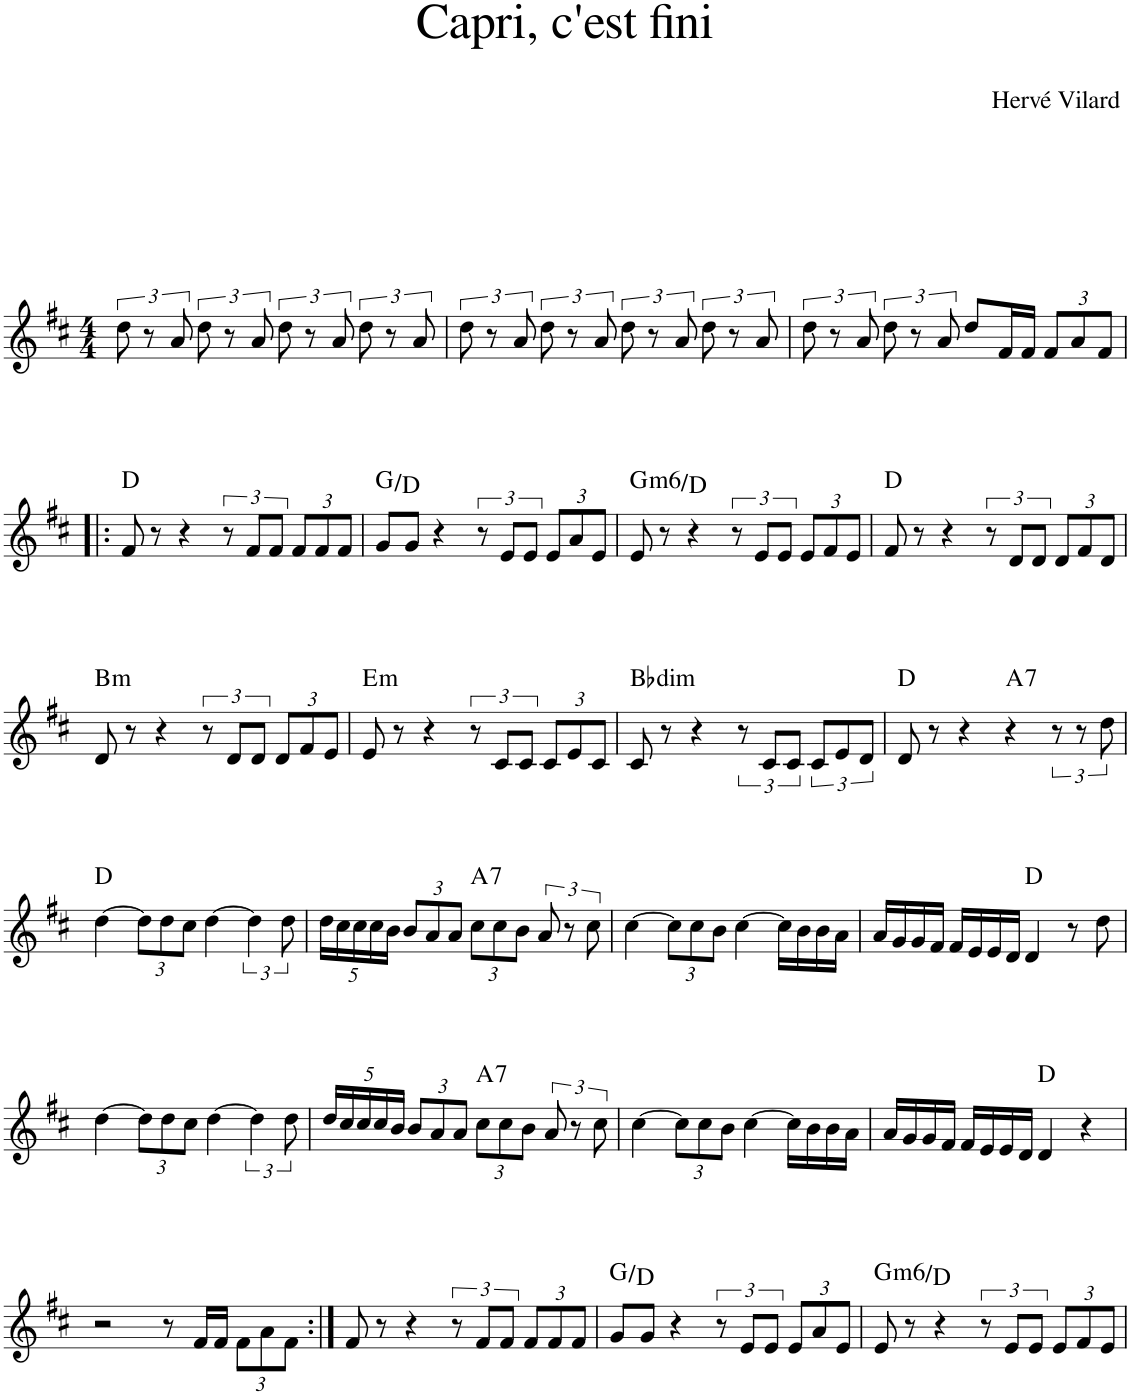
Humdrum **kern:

**kern	**harte
*part1	*part1
*staff1	*
*I"Piano	*
*I'Pno.	*
*clefG2	*
*k[f#c#]	*
*M4/4	*
=1	=1
12dd\	.
12r	.
12a/	.
12dd\	.
12r	.
12a/	.
12dd\	.
12r	.
12a/	.
12dd\	.
12r	.
12a/	.
=2	=2
12dd\	.
12r	.
12a/	.
12dd\	.
12r	.
12a/	.
12dd\	.
12r	.
12a/	.
12dd\	.
12r	.
12a/	.
=3	=3
12dd\	.
12r	.
12a/	.
12dd\	.
12r	.
12a/	.
8dd/L	.
16f#/L	.
16f#/JJ	.
*Xbrackettup	*
12f#/L	.
12a/	.
12f#/J	.
!!LO:LB:g=z
=4!|:	=4!|:
8f#/	D:maj
8r	.
4r	.
*brackettup	*
12r	.
12f#/L	.
12f#/J	.
*Xbrackettup	*
12f#/L	.
12f#/	.
12f#/J	.
=5	=5
8g/L	G:maj/5
8g/J	.
4r	.
*brackettup	*
12r	.
12e/L	.
12e/J	.
*Xbrackettup	*
12e/L	.
12a/	.
12e/J	.
=6	=6
!	!LO:H:kt=m6
8e/	G:min6/5
8r	.
4r	.
*brackettup	*
12r	.
12e/L	.
12e/J	.
*Xbrackettup	*
12e/L	.
12f#/	.
12e/J	.
=7	=7
8f#/	D:maj
8r	.
4r	.
*brackettup	*
12r	.
12d/L	.
12d/J	.
*Xbrackettup	*
12d/L	.
12f#/	.
12d/J	.
!!LO:LB:g=z
=8	=8
!	!LO:H:kt=m
8d/	B:min
8r	.
4r	.
*brackettup	*
12r	.
12d/L	.
12d/J	.
*Xbrackettup	*
12d/L	.
12f#/	.
12e/J	.
=9	=9
!	!LO:H:kt=m
8e/	E:min
8r	.
4r	.
*brackettup	*
12r	.
12c#/L	.
12c#/J	.
*Xbrackettup	*
12c#/L	.
12e/	.
12c#/J	.
=10	=10
!	!LO:H:kt=dim
8c#/	Bb:dim
8r	.
4r	.
*brackettup	*
12r	.
12c#/L	.
12c#/J	.
12c#/L	.
12e/	.
12d/J	.
=11	=11
8d/	D:maj
8r	.
4r	.
!	!LO:H:kt=7
4r	A:7
12r	.
12r	.
12dd\	.
!!LO:LB:g=z
=12	=12
[4dd\	D:maj
*Xbrackettup	*
12dd\L]	.
12dd\	.
12cc#\J	.
[4dd\	.
*brackettup	*
6dd\]	.
12dd\	.
=13	=13
*Xbrackettup	*
20dd\LL	.
20cc#\	.
20cc#\	.
20cc#\	.
20b\JJ	.
12b/L	.
12a/	.
12a/J	.
!	!LO:H:kt=7
12cc#\L	A:7
12cc#\	.
12b\J	.
*brackettup	*
12a/	.
12r	.
12cc#\	.
=14	=14
[4cc#\	.
*Xbrackettup	*
12cc#\L]	.
12cc#\	.
12b\J	.
[4cc#\	.
16cc#\LL]	.
16b\	.
16b\	.
16a\JJ	.
=15	=15
16a/LL	.
16g/	.
16g/	.
16f#/JJ	.
16f#/LL	.
16e/	.
16e/	.
16d/JJ	.
4d/	D:maj
8r	.
8dd\	.
!!LO:LB:g=z
=16	=16
[4dd\	.
12dd\L]	.
12dd\	.
12cc#\J	.
[4dd\	.
*brackettup	*
6dd\]	.
12dd\	.
=17	=17
*Xbrackettup	*
20dd/LL	.
20cc#/	.
20cc#/	.
20cc#/	.
20b/JJ	.
12b/L	.
12a/	.
12a/J	.
!	!LO:H:kt=7
12cc#\L	A:7
12cc#\	.
12b\J	.
*brackettup	*
12a/	.
12r	.
12cc#\	.
=18	=18
[4cc#\	.
*Xbrackettup	*
12cc#\L]	.
12cc#\	.
12b\J	.
[4cc#\	.
16cc#\LL]	.
16b\	.
16b\	.
16a\JJ	.
=19	=19
16a/LL	.
16g/	.
16g/	.
16f#/JJ	.
16f#/LL	.
16e/	.
16e/	.
16d/JJ	.
4d/	D:maj
4r	.
!!LO:LB:g=z
=20	=20
2r	.
8r	.
16f#/LL	.
16f#/JJ	.
12f#\L	.
12a\	.
12f#\J	.
=21:|!	=21:|!
8f#/	.
8r	.
4r	.
*brackettup	*
12r	.
12f#/L	.
12f#/J	.
*Xbrackettup	*
12f#/L	.
12f#/	.
12f#/J	.
=22	=22
8g/L	G:maj/5
8g/J	.
4r	.
*brackettup	*
12r	.
12e/L	.
12e/J	.
*Xbrackettup	*
12e/L	.
12a/	.
12e/J	.
=23	=23
!	!LO:H:kt=m6
8e/	G:min6/5
8r	.
4r	.
*brackettup	*
12r	.
12e/L	.
12e/J	.
*Xbrackettup	*
12e/L	.
12f#/	.
12e/J	.
=	=
*-	*-
